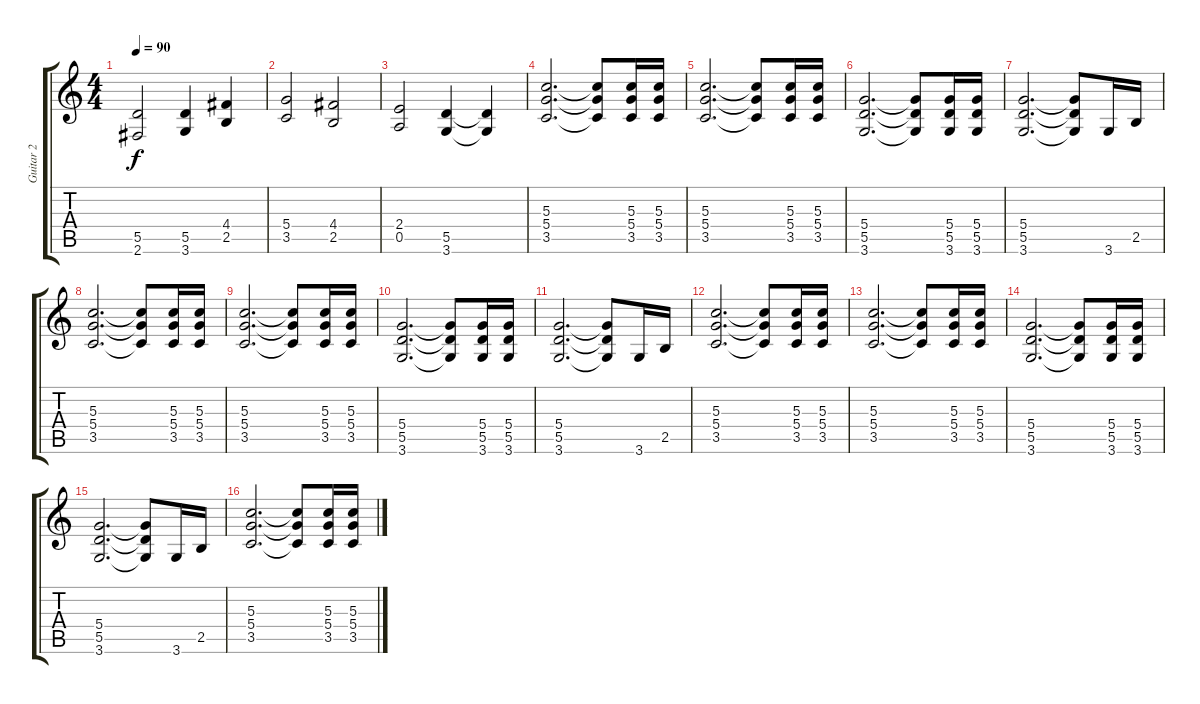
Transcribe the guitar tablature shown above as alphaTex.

\track ("Guitar 2" "Guitar 2") {instrument distortionguitar}
\staff {score tabs}
\tuning (E4 B3 G3 D3 A2 E2) {hide}
\ts (4 4)
\tempo 90
\clef g2
\ks c
(5.5 2.6).2{dy f} (5.5 3.6).4 (4.4 2.5).4 |
(5.4 3.5).2 (4.4 2.5).2 |
(2.4 0.5).2 (5.5 3.6).4 (5.5{t} 3.6{t}).4 |
(5.3 5.4 3.5).2{d} (5.3{t} 5.4{t} 3.5{t}).8 (5.3 5.4 3.5).16 (5.3 5.4 3.5).16 |
(5.3 5.4 3.5).2{d} (5.3{t} 5.4{t} 3.5{t}).8 (5.3 5.4 3.5).16 (5.3 5.4 3.5).16 |
(5.4 5.5 3.6).2{d} (5.4{t} 5.5{t} 3.6{t}).8 (5.4 5.5 3.6).16 (5.4 5.5 3.6).16 |
(5.4 5.5 3.6).2{d} (5.4{t} 5.5{t} 3.6{t}).8 3.6.16 2.5.16 |
(5.3 5.4 3.5).2{d} (5.3{t} 5.4{t} 3.5{t}).8 (5.3 5.4 3.5).16 (5.3 5.4 3.5).16 |
(5.3 5.4 3.5).2{d} (5.3{t} 5.4{t} 3.5{t}).8 (5.3 5.4 3.5).16 (5.3 5.4 3.5).16 |
(5.4 5.5 3.6).2{d} (5.4{t} 5.5{t} 3.6{t}).8 (5.4 5.5 3.6).16 (5.4 5.5 3.6).16 |
(5.4 5.5 3.6).2{d} (5.4{t} 5.5{t} 3.6{t}).8 3.6.16 2.5.16 |
(5.3 5.4 3.5).2{d} (5.3{t} 5.4{t} 3.5{t}).8 (5.3 5.4 3.5).16 (5.3 5.4 3.5).16 |
(5.3 5.4 3.5).2{d} (5.3{t} 5.4{t} 3.5{t}).8 (5.3 5.4 3.5).16 (5.3 5.4 3.5).16 |
(5.4 5.5 3.6).2{d} (5.4{t} 5.5{t} 3.6{t}).8 (5.4 5.5 3.6).16 (5.4 5.5 3.6).16 |
(5.4 5.5 3.6).2{d} (5.4{t} 5.5{t} 3.6{t}).8 3.6.16 2.5.16 |
(5.3 5.4 3.5).2{d} (5.3{t} 5.4{t} 3.5{t}).8 (5.3 5.4 3.5).16 (5.3 5.4 3.5).16
